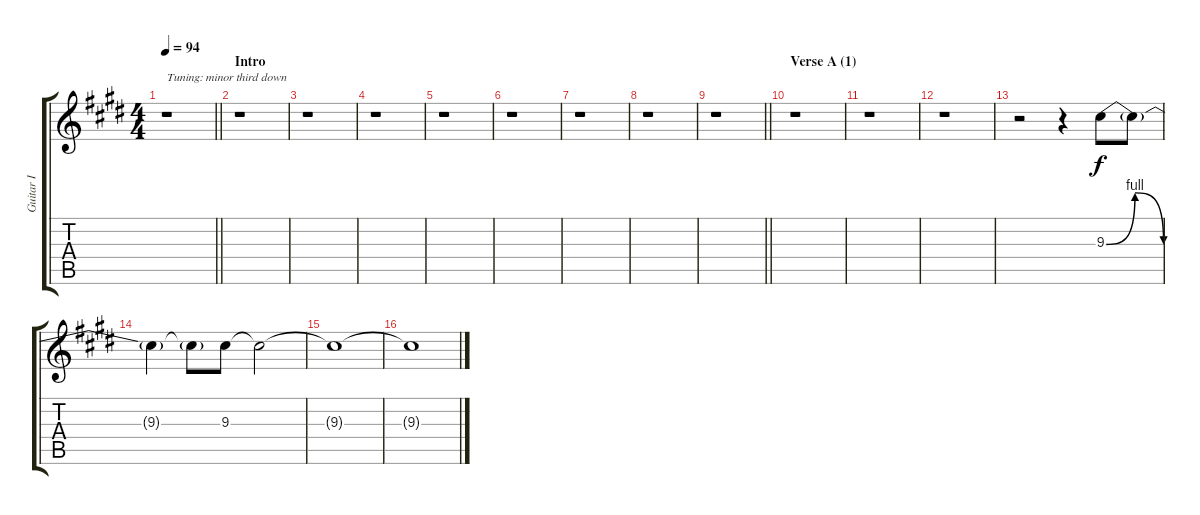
\track ("Guitar I" "Guitar I") {instrument distortionguitar}
\staff {score tabs}
\tuning (Db4 Ab3 E3 B2 Gb2 Db2) {hide}
\ts (4 4)
\tempo 94
\clef g2
\barLineRight lightlight
\ks c#minor
r.1{txt "Tuning: minor third down" dy f instrument distortionguitar} |
\section ("" "Intro")
r.1 |
r.1 |
r.1 |
r.1 |
r.1 |
r.1 |
r.1 |
\barLineRight lightlight
r.1 |
\section ("" "Verse A (1)")
r.1 |
r.1 |
r.1 |
r.2 r.4 9.3{be (bendrelease 0 0 15 4 45 4 60 0)}.8 9.3{t}.8 |
9.3{t}.4 9.3{t}.8 9.3.8 9.3{t}.2 |
9.3{t}.1 |
9.3{t}.1
